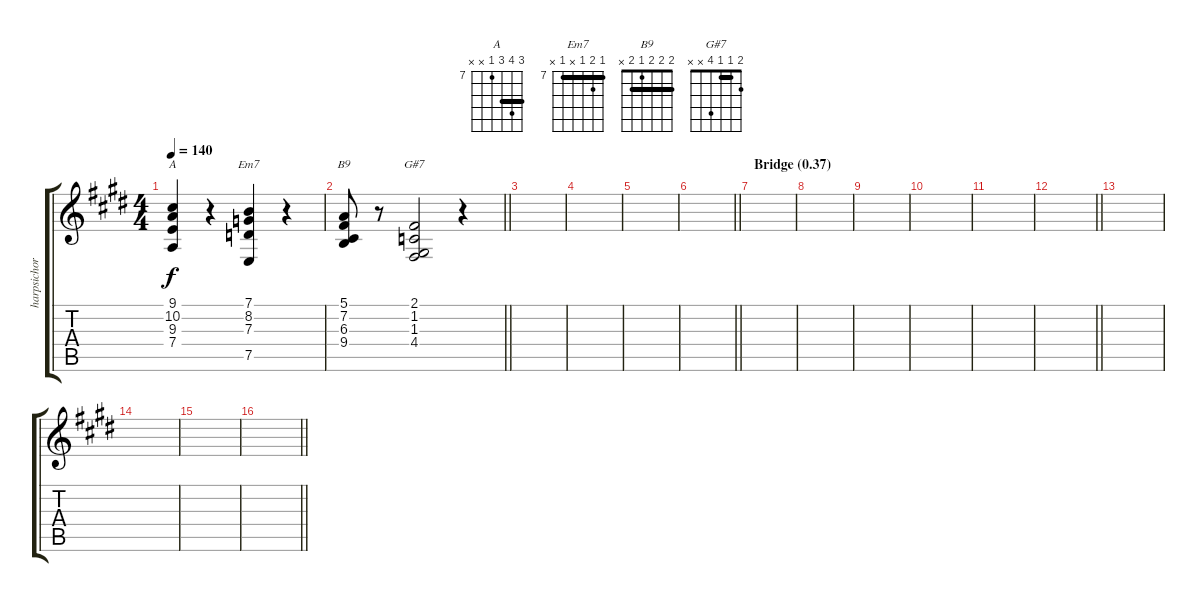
\track ("harpsichord" "harpsichor") {instrument harpsichord}
\staff {score tabs}
\tuning (E4 B3 G3 D3 A2 E2) {hide}
\chord ("A" 9 10 9 7 x x) {firstfret 7 barre 9}
\chord ("Em7" 7 8 7 x 7 x) {firstfret 7 barre 7}
\chord ("B9" 2 2 2 1 2 x) {barre 2}
\chord ("G#7" 2 1 1 4 x x) {barre 1}
\ts (4 4)
\tempo 140
\clef g2
\ks e
(9.1 10.2 9.3 7.4).4{ch "A" dy f} r.4 (7.1 8.2 7.3 7.5).4{ch "Em7"} r.4 |
\barLineRight lightlight
(5.1 7.2 6.3 9.4).8{ch "B9"} r.8 (2.1 1.2 1.3 4.4).2{ch "G#7"} r.4 |
|
|
|
\barLineRight lightlight
|
\section ("" "Bridge (0.37)")
|
|
|
|
|
\barLineRight lightlight
|
|
|
|
\barLineRight lightlight
